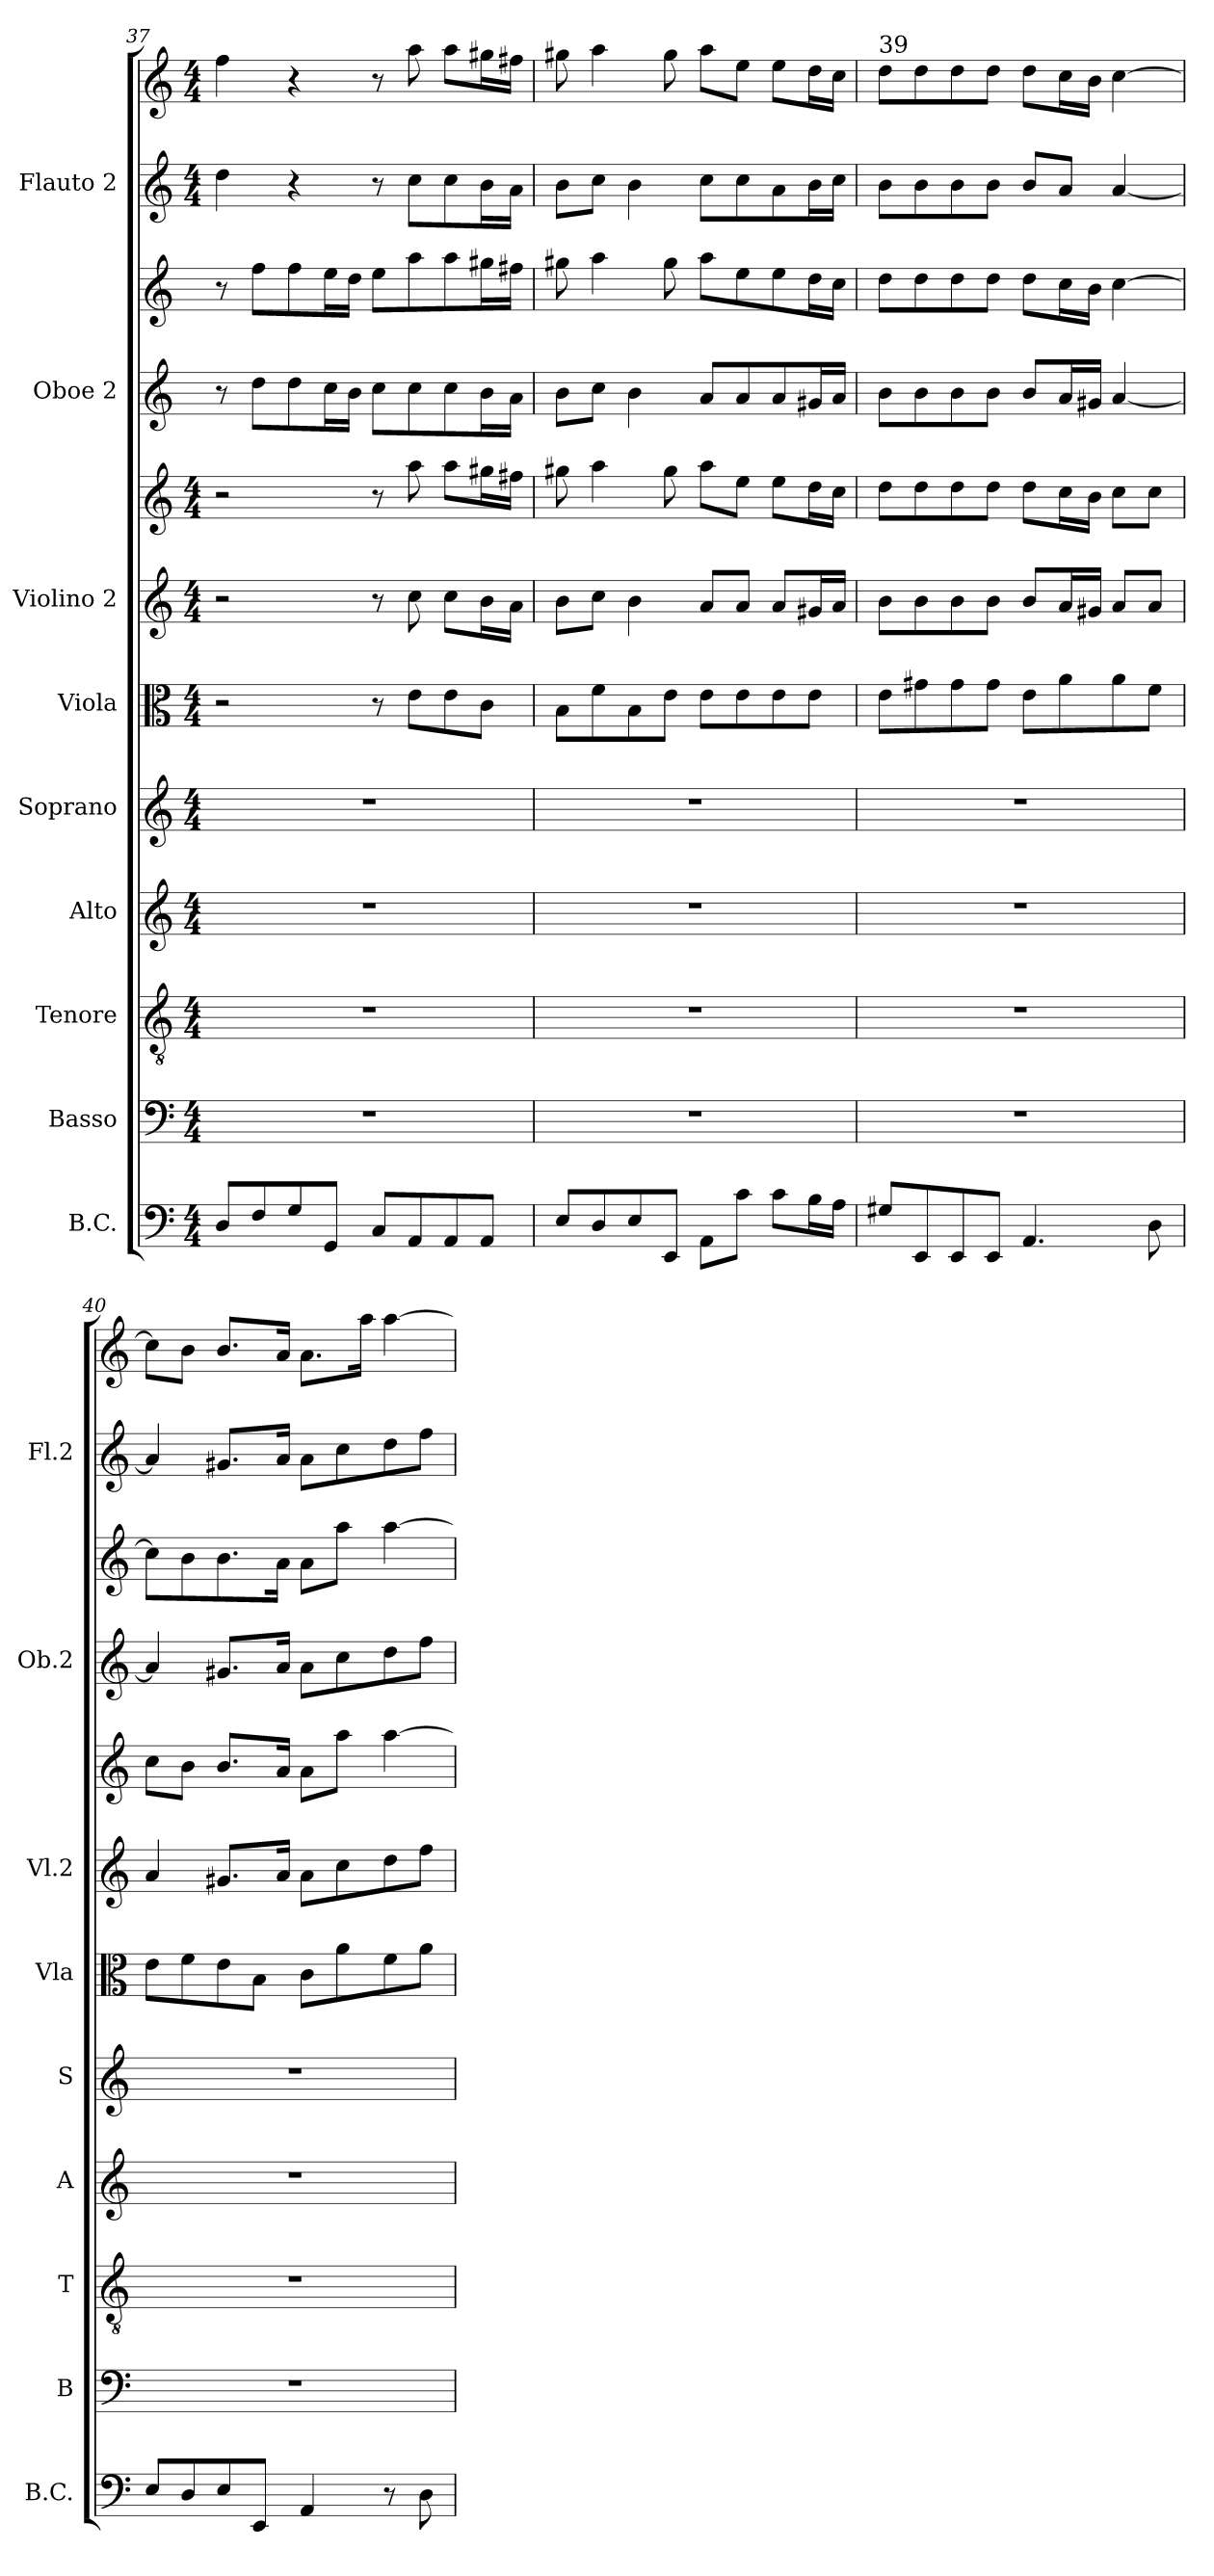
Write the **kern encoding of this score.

**kern	**kern	**kern	**kern	**kern	**kern	**kern	**kern	**kern	**kern	**kern	**kern
*part9	*part8	*part7	*part6	*part5	*part4	*part3	*part3	*part2	*part2	*part1	*part1
*staff12	*staff11	*staff10	*staff9	*staff8	*staff7	*staff6	*staff5	*staff4	*staff3	*staff2	*staff1
*I"B.C.	*I"Basso	*I"Tenore	*I"Alto	*I"Soprano	*I"Viola	*I"Violino 2	*	*I"Oboe 2	*	*I"Flauto 2	*
*I'B.C.	*I'B	*I'T	*I'A	*I'S	*I'Vla	*I'Vl.2	*	*I'Ob.2	*	*I'Fl.2	*
*clefF4	*clefF4	*clefGv2	*clefG2	*clefG2	*clefC3	*clefG2	*clefG2	*clefG2	*clefG2	*clefG2	*clefG2
*k[]	*k[]	*k[]	*k[]	*k[]	*k[]	*k[]	*k[]	*k[]	*k[]	*k[]	*k[]
*M4/4	*M4/4	*M4/4	*M4/4	*M4/4	*M4/4	*M4/4	*M4/4	*	*	*M4/4	*M4/4
=37	=37	=37	=37	=37	=37	=37	=37	=37	=37	=37	=37
8D/L	1r	1r	1r	1r	2r	2r	2r	8r	8r	4dd\	4ff\
8F/	.	.	.	.	.	.	.	8dd\L	8ff\L	.	.
8G/	.	.	.	.	.	.	.	8dd\	8ff\	4r	4r
8GG/J	.	.	.	.	.	.	.	16cc\L	16ee\L	.	.
.	.	.	.	.	.	.	.	16b\JJ	16dd\JJ	.	.
8C/L	.	.	.	.	8r	8r	8r	8cc\L	8ee\L	8r	8r
8AA/	.	.	.	.	8e\L	8cc\	8aa\	8cc\	8aa\	8cc\L	8aa\
8AA/	.	.	.	.	8e\	8cc\L	8aa\L	8cc\	8aa\	8cc\	8aa\L
8AA/J	.	.	.	.	8c\J	16b\L	16gg#X\L	16b\L	16gg#X\L	16b\L	16gg#X\L
.	.	.	.	.	.	16a\JJ	16ff#X\JJ	16a\JJ	16ff#X\JJ	16a\JJ	16ff#X\JJ
=38	=38	=38	=38	=38	=38	=38	=38	=38	=38	=38	=38
8E/L	1r	1r	1r	1r	8B\L	8b\L	8gg#X\	8b\L	8gg#X\	8b\L	8gg#X\
8D/	.	.	.	.	8f\	8cc\J	4aa\	8cc\J	4aa\	8cc\J	4aa\
8E/	.	.	.	.	8B\	4b\	.	4b\	.	4b\	.
8EE/J	.	.	.	.	8e\J	.	8gg#\	.	8gg#\	.	8gg#\
8AA\L	.	.	.	.	8e\L	8a/L	8aa\L	8a/L	8aa\L	8cc\L	8aa\L
8c\J	.	.	.	.	8e\	8a/J	8ee\J	8a/	8ee\	8cc\	8ee\J
8c\L	.	.	.	.	8e\	8a/L	8ee\L	8a/	8ee\	8a\	8ee\L
16B\L	.	.	.	.	8e\J	16g#X/L	16dd\L	16g#X/L	16dd\L	16b\L	16dd\L
16A\JJ	.	.	.	.	.	16a/JJ	16cc\JJ	16a/JJ	16cc\JJ	16cc\JJ	16cc\JJ
!!LO:PB:g=z
=39	=39	=39	=39	=39	=39	=39	=39	=39	=39	=39	=39
!	!	!	!	!	!	!	!	!	!	!	!LO:TX:a:t=39
8G#X/L	1r	1r	1r	1r	8e\L	8b\L	8dd\L	8b\L	8dd\L	8b\L	8dd\L
8EE/	.	.	.	.	8g#X\	8b\	8dd\	8b\	8dd\	8b\	8dd\
8EE/	.	.	.	.	8g#\	8b\	8dd\	8b\	8dd\	8b\	8dd\
8EE/J	.	.	.	.	8g#\J	8b\J	8dd\J	8b\J	8dd\J	8b\J	8dd\J
4.AA/	.	.	.	.	8e\L	8b/L	8dd\L	8b/L	8dd\L	8b/L	8dd\L
.	.	.	.	.	8a\	16a/L	16cc\L	16a/L	16cc\L	8a/J	16cc\L
.	.	.	.	.	.	16g#X/JJ	16b\JJ	16g#X/JJ	16b\JJ	.	16b\JJ
.	.	.	.	.	8a\	8a/L	8cc\L	[4a/	[4cc\	[4a/	[4cc\
8D\	.	.	.	.	8f\J	8a/J	8cc\J	.	.	.	.
=40	=40	=40	=40	=40	=40	=40	=40	=40	=40	=40	=40
8E/L	1r	1r	1r	1r	8e\L	4a/	8cc\L	4a/]	8cc\L]	4a/]	8cc\L]
8D/	.	.	.	.	8f\	.	8b\J	.	8b\	.	8b\J
8E/	.	.	.	.	8e\	8.g#X/L	8.b/L	8.g#X/L	8.b\	8.g#X/L	8.b/L
8EE/J	.	.	.	.	8B\J	.	.	.	.	.	.
.	.	.	.	.	.	16a/Jk	16a/Jk	16a/Jk	16a\Jk	16a/Jk	16a/Jk
4AA/	.	.	.	.	8c\L	8a\L	8a\L	8a\L	8a\L	8a\L	8.a\L
.	.	.	.	.	8a\	8cc\	8aa\J	8cc\	8aa\J	8cc\	.
.	.	.	.	.	.	.	.	.	.	.	16aa\Jk
8r	.	.	.	.	8f\	8dd\	[4aa\	8dd\	[4aa\	8dd\	[4aa\
8D\	.	.	.	.	8a\J	8ff\J	.	8ff\J	.	8ff\J	.
=	=	=	=	=	=	=	=	=	=	=	=
*-	*-	*-	*-	*-	*-	*-	*-	*-	*-	*-	*-
